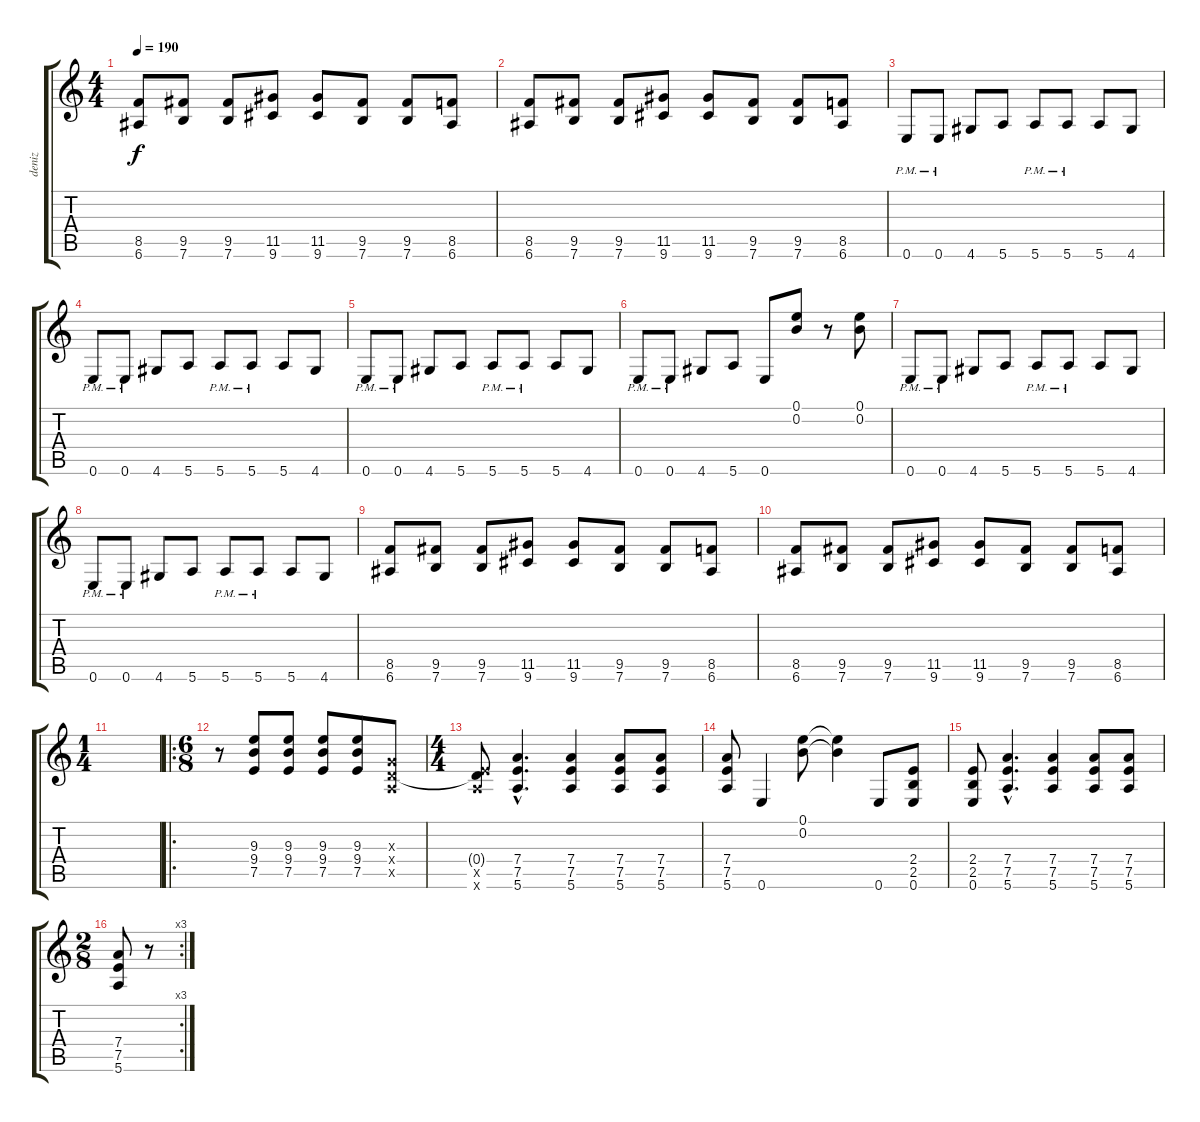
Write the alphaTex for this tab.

\track ("deniz" "deniz") {instrument distortionguitar}
\staff {score tabs}
\tuning (E4 B3 G3 D3 A2 E2) {hide}
\ts (4 4)
\tempo 190
\clef g2
\ks c
(8.5 6.6).8{dy f} (9.5 7.6).8 (9.5 7.6).8 (11.5 9.6).8 (11.5 9.6).8 (9.5 7.6).8 (9.5 7.6).8 (8.5 6.6).8 |
(8.5 6.6).8 (9.5 7.6).8 (9.5 7.6).8 (11.5 9.6).8 (11.5 9.6).8 (9.5 7.6).8 (9.5 7.6).8 (8.5 6.6).8 |
0.6{pm}.8 0.6{pm}.8 4.6.8 5.6.8 5.6{pm}.8 5.6{pm}.8 5.6.8 4.6.8 |
0.6{pm}.8 0.6{pm}.8 4.6.8 5.6.8 5.6{pm}.8 5.6{pm}.8 5.6.8 4.6.8 |
0.6{pm}.8 0.6{pm}.8 4.6.8 5.6.8 5.6{pm}.8 5.6{pm}.8 5.6.8 4.6.8 |
0.6{pm}.8 0.6{pm}.8 4.6.8 5.6.8 0.6.8 (0.1 0.2).8 r.8 (0.1 0.2).8 |
0.6{pm}.8 0.6{pm}.8 4.6.8 5.6.8 5.6{pm}.8 5.6{pm}.8 5.6.8 4.6.8 |
0.6{pm}.8 0.6{pm}.8 4.6.8 5.6.8 5.6{pm}.8 5.6{pm}.8 5.6.8 4.6.8 |
(8.5 6.6).8 (9.5 7.6).8 (9.5 7.6).8 (11.5 9.6).8 (11.5 9.6).8 (9.5 7.6).8 (9.5 7.6).8 (8.5 6.6).8 |
(8.5 6.6).8 (9.5 7.6).8 (9.5 7.6).8 (11.5 9.6).8 (11.5 9.6).8 (9.5 7.6).8 (9.5 7.6).8 (8.5 6.6).8 |
\ts (1 4)
|
\ro
\ts (6 8)
r.8 (9.3 9.4 7.5).8 (9.3 9.4 7.5).8 (9.3 9.4 7.5).8 (9.3 9.4 7.5).8 (0.3{x} 0.4{x} 0.5{x}).8 |
\ts (4 4)
(0.4{t} 7.5{x} 5.6{x}).8 (7.4{hac} 7.5{hac} 5.6{hac}).4{d} (7.4 7.5 5.6).4 (7.4 7.5 5.6).8 (7.4 7.5 5.6).8 |
(7.4 7.5 5.6).8 0.6.4 (0.1 0.2).8 (0.1{t} 0.2{t}).4 0.6.8 (2.4 2.5 0.6).8 |
(2.4 2.5 0.6).8 (7.4{hac} 7.5{hac} 5.6{hac}).4{d} (7.4 7.5 5.6).4 (7.4 7.5 5.6).8 (7.4 7.5 5.6).8 |
\rc 3
\ts (2 8)
(7.4 7.5 5.6).8 r.8
